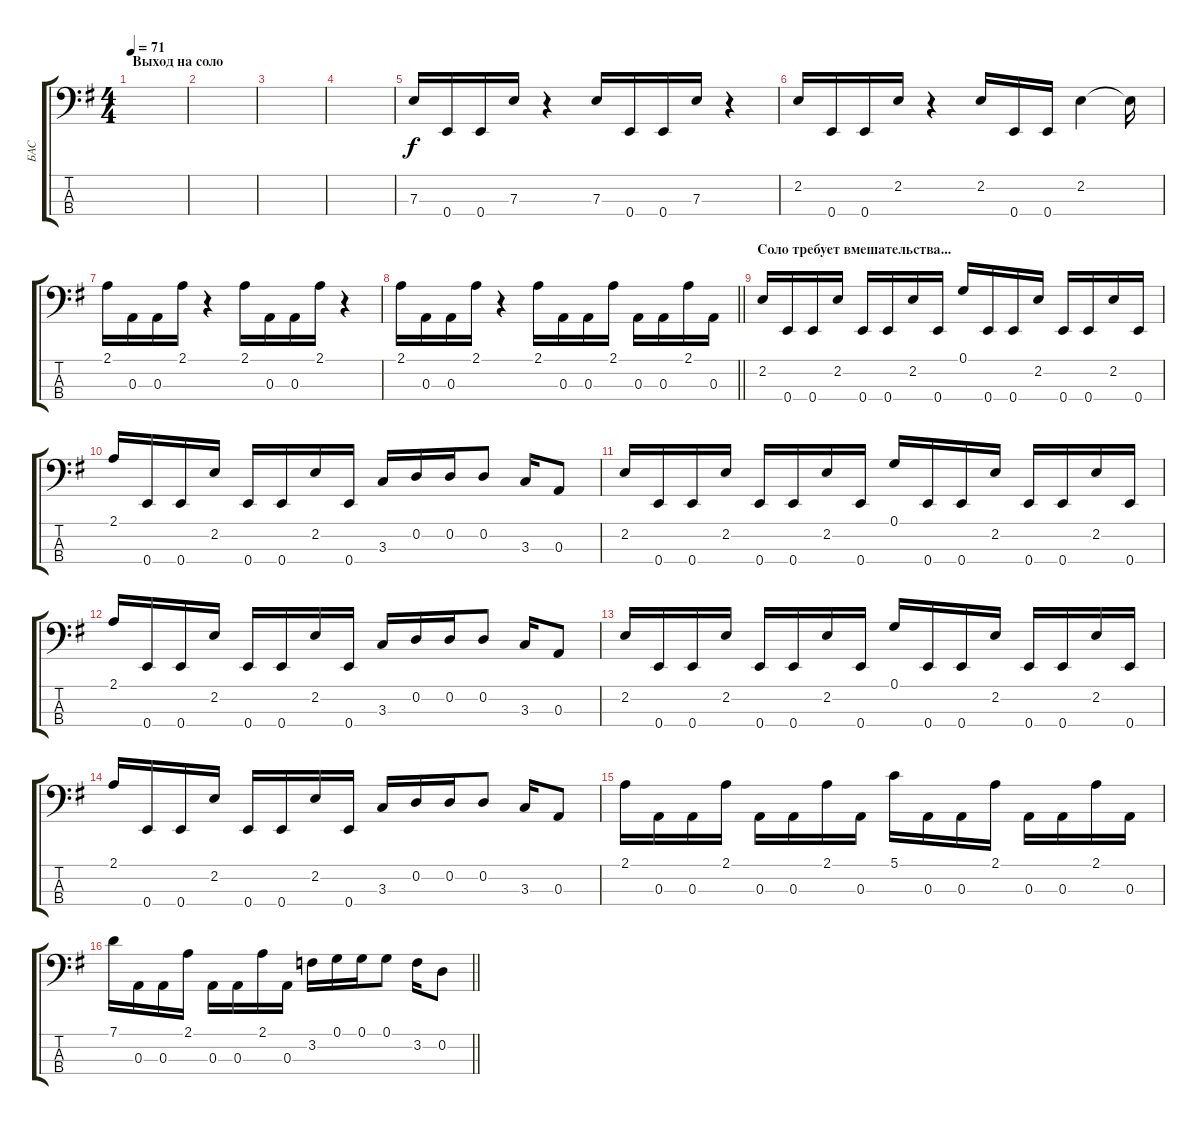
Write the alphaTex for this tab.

\track ("БАС" "БАС") {instrument electricbassfinger}
\staff {score tabs}
\tuning (G2 D2 A1 E1) {hide}
\ts (4 4)
\section ("" "Выход на соло")
\tempo 71
\clef f4
\ks eminor
|
|
|
|
7.3.16{dy f} 0.4.16 0.4.16 7.3.16 r.4 7.3.16 0.4.16 0.4.16 7.3.16 r.4 |
2.2.16 0.4.16 0.4.16 2.2.16 r.4 2.2.16 0.4.16 0.4.16 2.2.4 2.2{t}.16 |
2.1.16 0.3.16 0.3.16 2.1.16 r.4 2.1.16 0.3.16 0.3.16 2.1.16 r.4 |
\barLineRight lightlight
2.1.16 0.3.16 0.3.16 2.1.16 r.4 2.1.16 0.3.16 0.3.16 2.1.16 0.3.16 0.3.16 2.1.16 0.3.16 |
\section ("" "Соло требует вмешательства...")
2.2.16 0.4.16 0.4.16 2.2.16 0.4.16 0.4.16 2.2.16 0.4.16 0.1.16 0.4.16 0.4.16 2.2.16 0.4.16 0.4.16 2.2.16 0.4.16 |
2.1.16 0.4.16 0.4.16 2.2.16 0.4.16 0.4.16 2.2.16 0.4.16 3.3.16 0.2.16 0.2.16 0.2.8 3.3.16 0.3.8 |
2.2.16 0.4.16 0.4.16 2.2.16 0.4.16 0.4.16 2.2.16 0.4.16 0.1.16 0.4.16 0.4.16 2.2.16 0.4.16 0.4.16 2.2.16 0.4.16 |
2.1.16 0.4.16 0.4.16 2.2.16 0.4.16 0.4.16 2.2.16 0.4.16 3.3.16 0.2.16 0.2.16 0.2.8 3.3.16 0.3.8 |
2.2.16 0.4.16 0.4.16 2.2.16 0.4.16 0.4.16 2.2.16 0.4.16 0.1.16 0.4.16 0.4.16 2.2.16 0.4.16 0.4.16 2.2.16 0.4.16 |
2.1.16 0.4.16 0.4.16 2.2.16 0.4.16 0.4.16 2.2.16 0.4.16 3.3.16 0.2.16 0.2.16 0.2.8 3.3.16 0.3.8 |
2.1.16 0.3.16 0.3.16 2.1.16 0.3.16 0.3.16 2.1.16 0.3.16 5.1.16 0.3.16 0.3.16 2.1.16 0.3.16 0.3.16 2.1.16 0.3.16 |
\barLineRight lightlight
7.1.16 0.3.16 0.3.16 2.1.16 0.3.16 0.3.16 2.1.16 0.3.16 3.2.16 0.1.16 0.1.16 0.1.8 3.2.16 0.2.8
